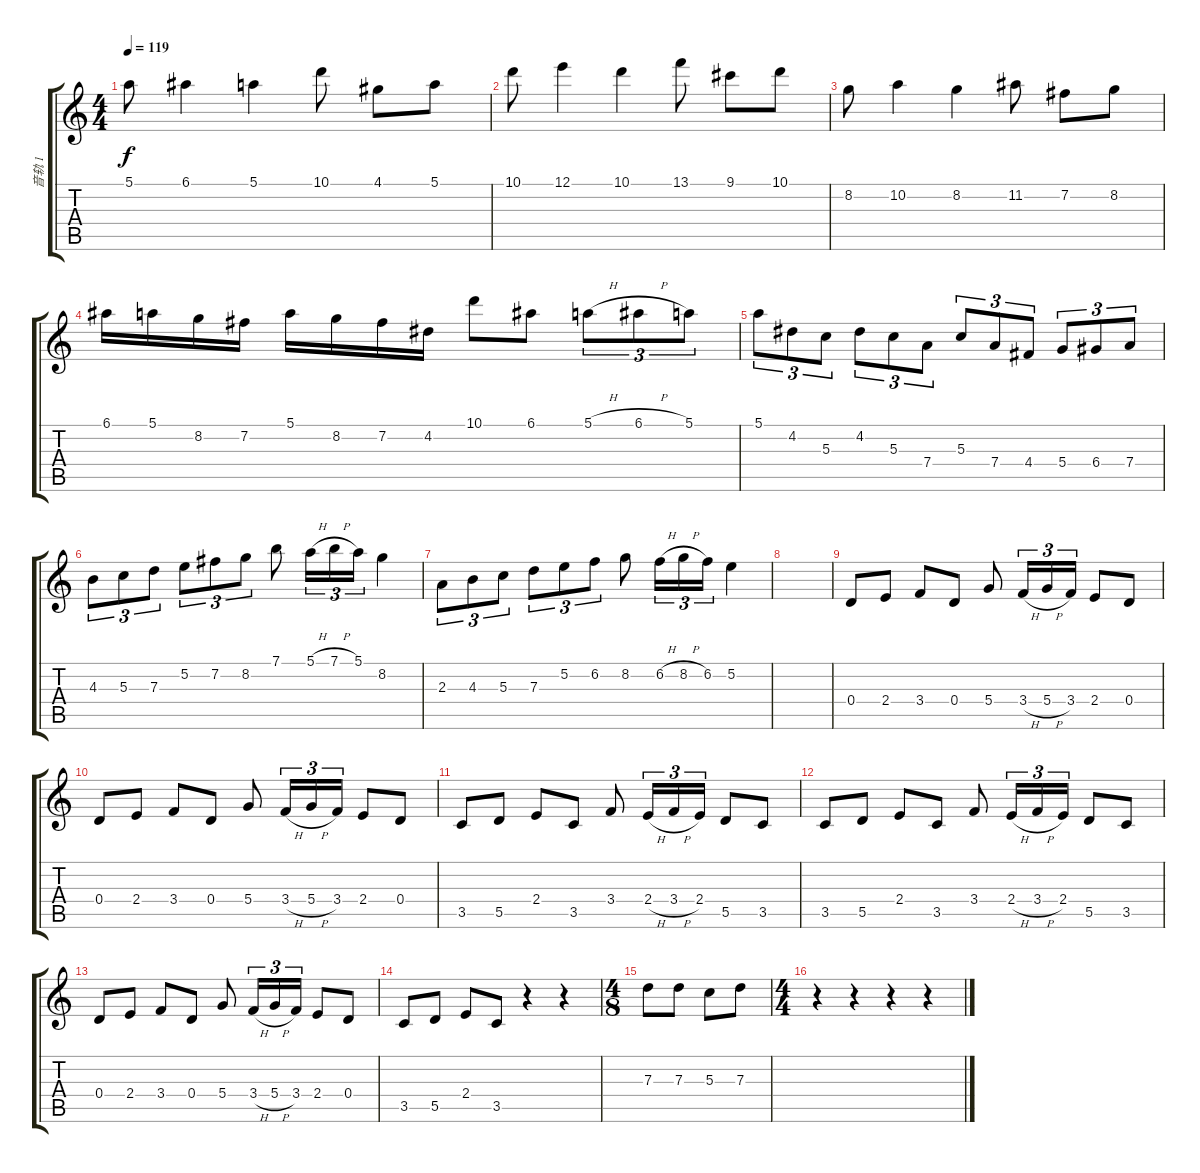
\track ("音轨 1" "音轨 1") {instrument overdrivenguitar}
\staff {score tabs}
\tuning (E4 B3 G3 D3 A2 E2) {hide}
\ts (4 4)
\tempo 119
\clef g2
\ks c
5.1.8{dy f instrument violin} 6.1.4 5.1.4 10.1.8 4.1.8 5.1.8 |
10.1.8 12.1.4 10.1.4 13.1.8 9.1.8 10.1.8 |
8.2.8 10.2.4 8.2.4 11.2.8 7.2.8 8.2.8 |
6.1.16 5.1.16 8.2.16 7.2.16 5.1.16 8.2.16 7.2.16 4.2.16 10.1.8 6.1.8 5.1{h}.8{tu (3 2)} 6.1{h}.8{tu (3 2)} 5.1.8{tu (3 2)} |
5.1.8{tu (3 2)} 4.2.8{tu (3 2)} 5.3.8{tu (3 2)} 4.2.8{tu (3 2)} 5.3.8{tu (3 2)} 7.4.8{tu (3 2)} 5.3.8{tu (3 2)} 7.4.8{tu (3 2)} 4.4.8{tu (3 2)} 5.4.8{tu (3 2)} 6.4.8{tu (3 2)} 7.4.8{tu (3 2)} |
4.3.8{tu (3 2)} 5.3.8{tu (3 2)} 7.3.8{tu (3 2)} 5.2.8{tu (3 2)} 7.2.8{tu (3 2)} 8.2.8{tu (3 2)} 7.1.8 5.1{h}.16{tu (3 2)} 7.1{h}.16{tu (3 2)} 5.1.16{tu (3 2)} 8.2.4 |
2.3.8{tu (3 2)} 4.3.8{tu (3 2)} 5.3.8{tu (3 2)} 7.3.8{tu (3 2)} 5.2.8{tu (3 2)} 6.2.8{tu (3 2)} 8.2.8 6.2{h}.16{tu (3 2)} 8.2{h}.16{tu (3 2)} 6.2.16{tu (3 2)} 5.2.4 |
|
0.4.8 2.4.8 3.4.8 0.4.8 5.4.8 3.4{h}.16{tu (3 2)} 5.4{h}.16{tu (3 2)} 3.4.16{tu (3 2)} 2.4.8 0.4.8 |
0.4.8 2.4.8 3.4.8 0.4.8 5.4.8 3.4{h}.16{tu (3 2)} 5.4{h}.16{tu (3 2)} 3.4.16{tu (3 2)} 2.4.8 0.4.8 |
3.5.8 5.5.8 2.4.8 3.5.8 3.4.8 2.4{h}.16{tu (3 2)} 3.4{h}.16{tu (3 2)} 2.4.16{tu (3 2)} 5.5.8 3.5.8 |
3.5.8 5.5.8 2.4.8 3.5.8 3.4.8 2.4{h}.16{tu (3 2)} 3.4{h}.16{tu (3 2)} 2.4.16{tu (3 2)} 5.5.8 3.5.8 |
0.4.8 2.4.8 3.4.8 0.4.8 5.4.8 3.4{h}.16{tu (3 2)} 5.4{h}.16{tu (3 2)} 3.4.16{tu (3 2)} 2.4.8 0.4.8 |
3.5.8 5.5.8 2.4.8 3.5.8 r.4 r.4 |
\ts (4 8)
7.3.8 7.3.8 5.3.8 7.3.8 |
\ts (4 4)
r.4 r.4 r.4 r.4
